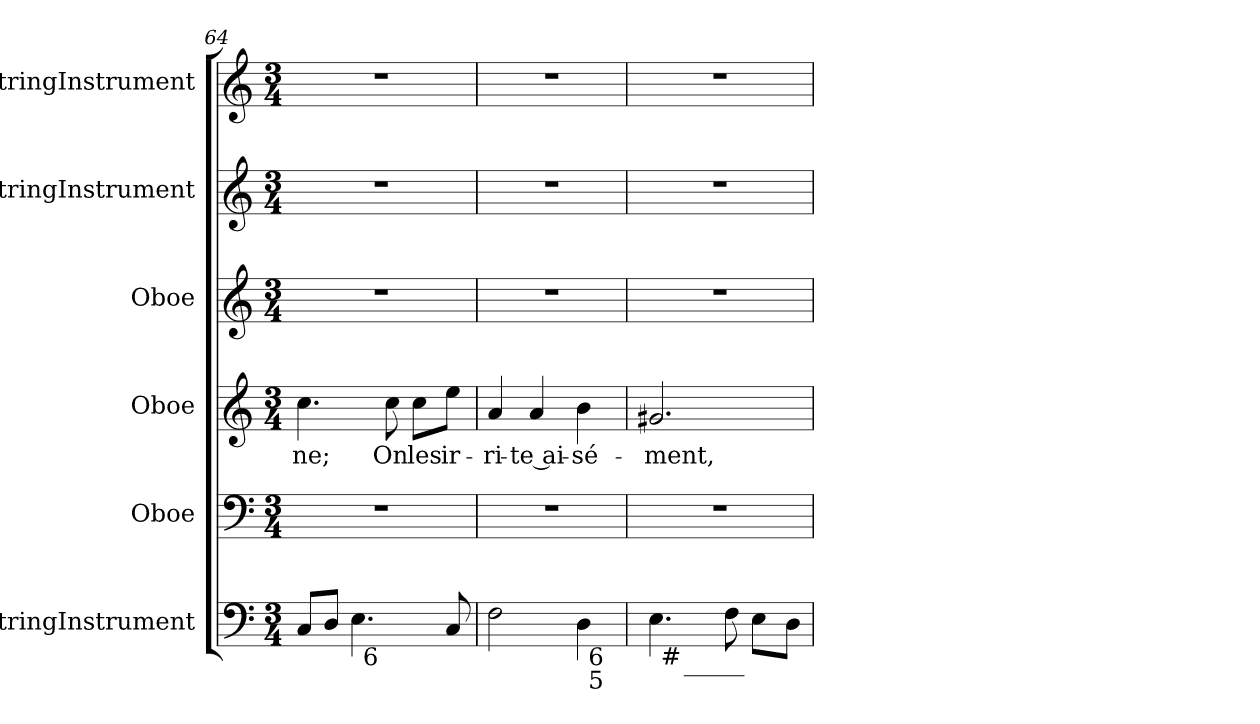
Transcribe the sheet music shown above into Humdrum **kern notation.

**kern	**kern	**kern	**text	**kern	**kern	**kern
*part6	*part5	*part4	*part4	*part3	*part2	*part1
*staff6	*staff5	*staff4	*staff4	*staff3	*staff2	*staff1
*I"StringInstrument	*I"Oboe	*I"Oboe	*	*I"Oboe	*I"StringInstrument	*I"StringInstrument
*I'Str	*I'Ob	*I'Ob	*	*I'Ob	*I'Str	*I'Str
*clefF4	*clefF4	*clefG2	*	*clefG2	*clefG2	*clefG2
*k[]	*k[]	*k[]	*	*k[]	*k[]	*k[]
*C:	*C:	*C:	*	*C:	*C:	*C:
*M3/4	*M3/4	*M3/4	*	*M3/4	*M3/4	*M3/4
=64	=64	=64	=64	=64	=64	=64
*^	*	*	*	*	*	*
8C/L	4ryy	2.r	4.cc\	-ne;	2.r	2.r	2.r
8D/J	.	.	.	.	.	.	.
4.E\	32ryy	.	.	.	.	.	.
!	!LO:TX:b:t=6	!	!	!	!	!	!
.	4...ryy	.	.	.	.	.	.
.	.	.	8cc\	On	.	.	.
.	.	.	8cc\L	les	.	.	.
8C/	.	.	8ee\J	ir-	.	.	.
=65	=65	=65	=65	=65	=65	=65	=65
2F\	2ryy	2.r	4a/	-ri-	2.r	2.r	2.r
.	.	.	4a/	-te ai-	.	.	.
4D\	32ryy	.	4b\	-sé-	.	.	.
!	!LO:TX:b:t=6\n5	!	!	!	!	!	!
.	8..ryy	.	.	.	.	.	.
=66	=66	=66	=66	=66	=66	=66	=66
*	*^	*	*	*	*	*	*
4.E\	32ryy	8ryy	2.r	2.g#X/	-ment,	2.r	2.r	2.r
!	!LO:TX:b:t=#	!	!	!	!	!	!	!
.	2ryy	.	.	.	.	.	.	.
!	!	!LO:TX:b:t=_____	!	!	!	!	!	!
.	.	2ryy	.	.	.	.	.	.
8F\	.	.	.	.	.	.	.	.
8E\L	.	.	.	.	.	.	.	.
.	8..ryy	.	.	.	.	.	.	.
8D\J	.	8ryy	.	.	.	.	.	.
*v	*v	*v	*	*	*	*	*	*
=	=	=	=	=	=	=
*-	*-	*-	*-	*-	*-	*-
